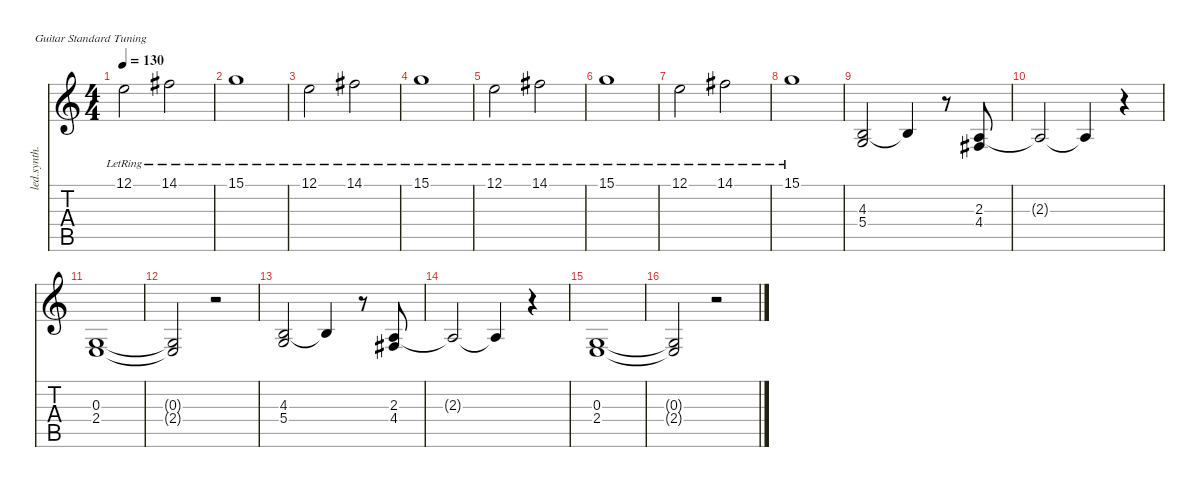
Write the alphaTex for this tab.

\defaultSystemsLayout 4
\hideDynamics
\bracketExtendMode nobrackets
\otherSystemsTrackNameOrientation horizontal
\track ("Track 2" "led.synth.") {instrument lead1square}
\staff {score tabs}
\tuning (E4 B3 G3 D3 A2 E2)
\ts (4 4)
\beaming (8 2 2 2 2)
\tempo 130
\clef g2
\ks c
12.1{lr}.2{dy f instrument lead1square} 14.1{lr acc #}.2 |
15.1{lr}.1 |
12.1{lr}.2 14.1{lr acc #}.2 |
15.1{lr}.1 |
12.1{lr}.2 14.1{lr acc #}.2 |
15.1{lr}.1 |
12.1{lr}.2 14.1{lr acc #}.2 |
15.1{lr}.1 |
(4.3 5.4).2 4.3{t}.4 r.8 (2.3 4.4{acc #}).8 |
2.3{t}.2 2.3{t}.4 r.4 |
(0.3 2.4).1 |
(0.3{t} 2.4{t}).2 r.2 |
(4.3 5.4).2 4.3{t}.4 r.8 (2.3 4.4{acc #}).8 |
2.3{t}.2 2.3{t}.4 r.4 |
(0.3 2.4).1 |
(0.3{t} 2.4{t}).2 r.2
